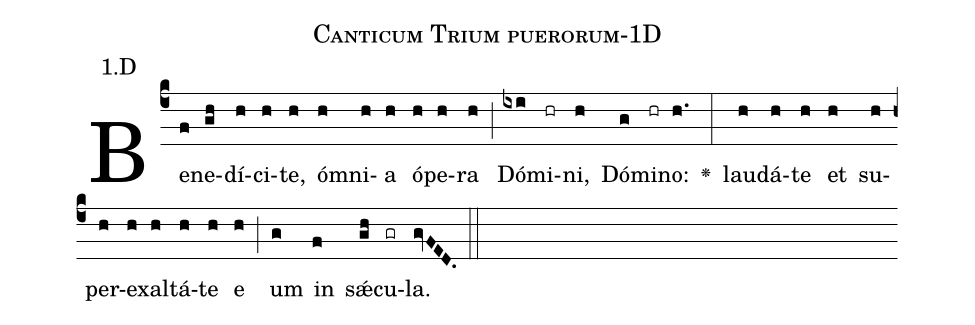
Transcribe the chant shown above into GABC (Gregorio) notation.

name: Canticum Trium puerorum-1D;
annotation: 1.D;
%%
(c4)Be(f)ne(gh)dí(h)ci(h)te,(h) óm(h)ni(h)a(h) ó(h)pe(h)ra(h) (;) Dó(ixi)mi(hr)ni,(h) Dó(g)mi(hr)no:(h.) <v>\greheightstar</v>(:) lau(h)dá(h)te(h) et(h) su(h)per(h)ex(h)al(h)tá(h)te(h) e(h) (;) um(g) in(f) sǽ(gh)cu(gr)la.(gvFED.) (::)


%E(h) u(h) o(g) u(f) a(gh) e.(gvFED.) (::)
